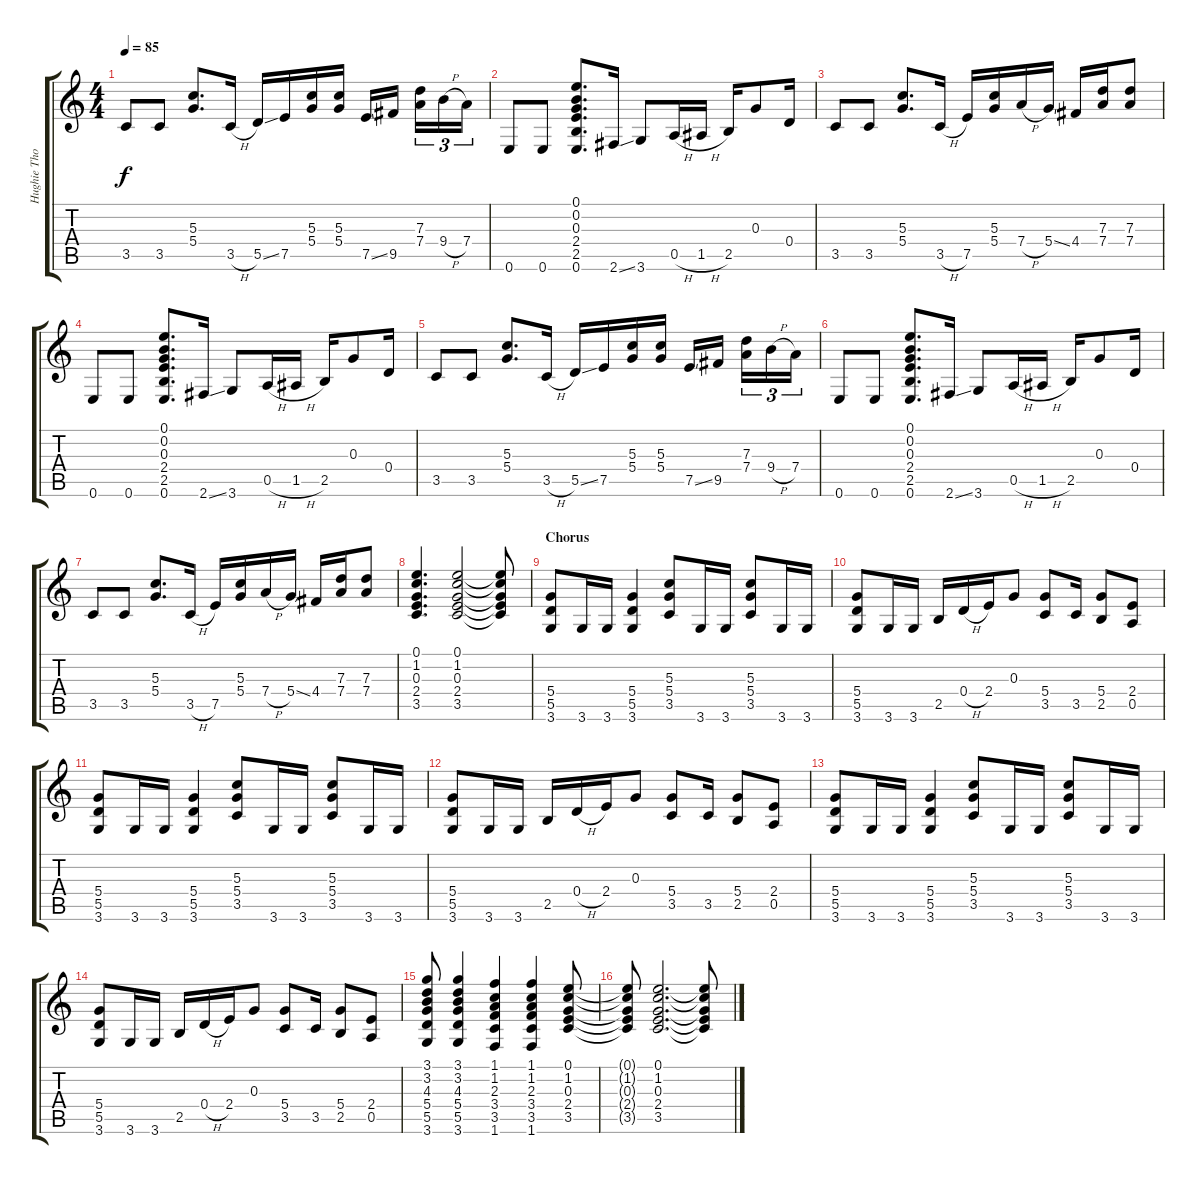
\track ("Hughie Thomasson Acoustic Rhythm" "Hughie Tho") {instrument acousticguitarsteel}
\staff {score tabs}
\tuning (E4 B3 G3 D3 A2 E2) {hide}
\ts (4 4)
\tempo 85
\clef g2
\ks c
3.5.8{dy f} 3.5.8 (5.3 5.4).8{d} 3.5{h}.16 5.5{ss}.16 7.5.16 (5.3 5.4).16 (5.3 5.4).16 7.5{ss}.16 9.5.16 (7.3 7.4).16{tu (3 2)} 9.4{h}.16{tu (3 2)} 7.4.16{tu (3 2)} |
0.6.8 0.6.8 (0.1 0.2 0.3 2.4 2.5 0.6).8{d} 2.6{ss}.16 3.6.8 0.5{h}.16 1.5{h}.16 2.5.16 0.3.8 0.4.16 |
3.5.8 3.5.8 (5.3 5.4).8{d} 3.5{h}.16 7.5.16 (5.3 5.4).16 7.4{h}.16 5.4{ss}.16 4.4.16 (7.3 7.4).16 (7.3 7.4).8 |
0.6.8 0.6.8 (0.1 0.2 0.3 2.4 2.5 0.6).8{d} 2.6{ss}.16 3.6.8 0.5{h}.16 1.5{h}.16 2.5.16 0.3.8 0.4.16 |
3.5.8 3.5.8 (5.3 5.4).8{d} 3.5{h}.16 5.5{ss}.16 7.5.16 (5.3 5.4).16 (5.3 5.4).16 7.5{ss}.16 9.5.16 (7.3 7.4).16{tu (3 2)} 9.4{h}.16{tu (3 2)} 7.4.16{tu (3 2)} |
0.6.8 0.6.8 (0.1 0.2 0.3 2.4 2.5 0.6).8{d} 2.6{ss}.16 3.6.8 0.5{h}.16 1.5{h}.16 2.5.16 0.3.8 0.4.16 |
3.5.8 3.5.8 (5.3 5.4).8{d} 3.5{h}.16 7.5.16 (5.3 5.4).16 7.4{h}.16 5.4{ss}.16 4.4.16 (7.3 7.4).16 (7.3 7.4).8 |
(0.1 1.2 0.3 2.4 3.5).4{d} (0.1 1.2 0.3 2.4 3.5).2 (0.1{t} 1.2{t} 0.3{t} 2.4{t} 3.5{t}).8 |
\section ("" "Chorus")
(5.4 5.5 3.6).8 3.6.16 3.6.16 (5.4 5.5 3.6).4 (5.3 5.4 3.5).8 3.6.16 3.6.16 (5.3 5.4 3.5).8 3.6.16 3.6.16 |
(5.4 5.5 3.6).8 3.6.16 3.6.16 2.5.16 0.4{h}.16 2.4.16 0.3.8 (5.4 3.5).8 3.5.16 (5.4 2.5).8 (2.4 0.5).8 |
(5.4 5.5 3.6).8 3.6.16 3.6.16 (5.4 5.5 3.6).4 (5.3 5.4 3.5).8 3.6.16 3.6.16 (5.3 5.4 3.5).8 3.6.16 3.6.16 |
(5.4 5.5 3.6).8 3.6.16 3.6.16 2.5.16 0.4{h}.16 2.4.16 0.3.8 (5.4 3.5).8 3.5.16 (5.4 2.5).8 (2.4 0.5).8 |
(5.4 5.5 3.6).8 3.6.16 3.6.16 (5.4 5.5 3.6).4 (5.3 5.4 3.5).8 3.6.16 3.6.16 (5.3 5.4 3.5).8 3.6.16 3.6.16 |
(5.4 5.5 3.6).8 3.6.16 3.6.16 2.5.16 0.4{h}.16 2.4.16 0.3.8 (5.4 3.5).8 3.5.16 (5.4 2.5).8 (2.4 0.5).8 |
(3.1 3.2 4.3 5.4 5.5 3.6).8 (3.1 3.2 4.3 5.4 5.5 3.6).4 (1.1 1.2 2.3 3.4 3.5 1.6).4 (1.1 1.2 2.3 3.4 3.5 1.6).4 (0.1 1.2 0.3 2.4 3.5).8 |
(0.1{t} 1.2{t} 0.3{t} 2.4{t} 3.5{t}).8 (0.1 1.2 0.3 2.4 3.5).2{d} (0.1{t} 1.2{t} 0.3{t} 2.4{t} 3.5{t}).8
